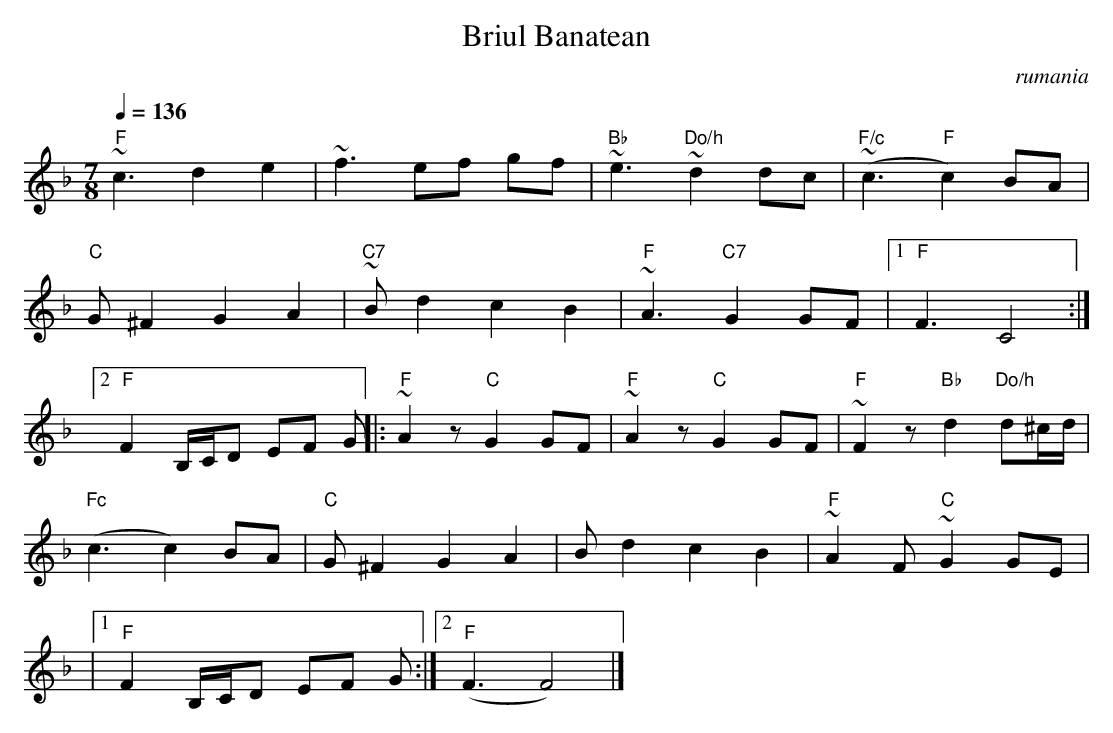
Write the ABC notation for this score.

X:1
T:Briul Banatean
O:rumania
M:7/8
L:1/8
Q:1/4=136
K:F
V:1
"F" ~c3 d2 e2 |~f3 ef gf |"Bb" ~e3 "Do/h" ~d2 dc |"F/c" ~(c3 "F" c2) BA |
"C" G^F2 G2 A2 |"C7" ~Bd2 c2 B2 |"F" ~A3 "C7" G2 GF |1 "F" F3 C4 :|2
"F" F2 B,/C/D EF G||  |:"F" ~A2 z"C" G2 GF |"F" ~A2 z"C" G2 GF |"F" ~F2 z"Bb" d2 "Do/h" d^c/d/ |
"F\c" (c3 c2) BA |"C" G^F2 G2 A2 |Bd2 c2 B2 |"F" ~A2 F"C" ~G2 GE |
|1 "F" F2 B,/C/D EF G:|2 "F" (F3 F4) |]
